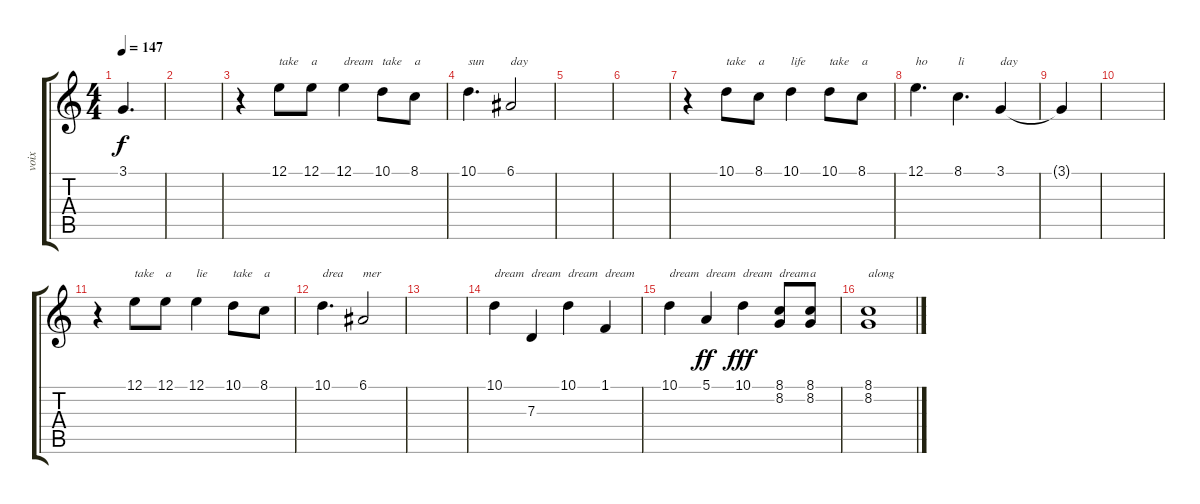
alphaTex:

\track ("voix" "voix") {instrument piccolo}
\staff {score tabs}
\tuning (E4 B3 G3 D3 A2 E2) {hide}
\ts (4 4)
\tempo 147
\clef g2
\ks c
3.1{t}.4{d dy f} |
|
r.4 12.1.8{txt "take"} 12.1.8{txt "a"} 12.1.4{txt "dream"} 10.1.8{txt "take"} 8.1.8{txt "a"} |
10.1.4{d txt "sun"} 6.1.2{txt "day"} |
|
|
r.4 10.1.8{txt "take"} 8.1.8{txt "a"} 10.1.4{txt "life"} 10.1.8{txt "take "} 8.1.8{txt "a"} |
12.1.4{d txt "ho"} 8.1.4{d txt "li"} 3.1.4{txt "day"} |
3.1{t}.4 |
|
r.4 12.1.8{txt "take"} 12.1.8{txt "a"} 12.1.4{txt "lie"} 10.1.8{txt "take"} 8.1.8{txt "a"} |
10.1.4{d txt "drea"} 6.1.2{txt "mer"} |
|
10.1.4{txt "dream" volume 16} 7.3.4{txt "dream"} 10.1.4{txt "dream"} 1.1.4{txt "dream"} |
10.1.4{txt "dream"} 5.1.4{txt "dream" dy ff} 10.1.4{txt "dream" dy fff} (8.1 8.2).8{txt "dream"} (8.1 8.2).8{txt "a"} |
(8.1 8.2).1{txt "along"}
